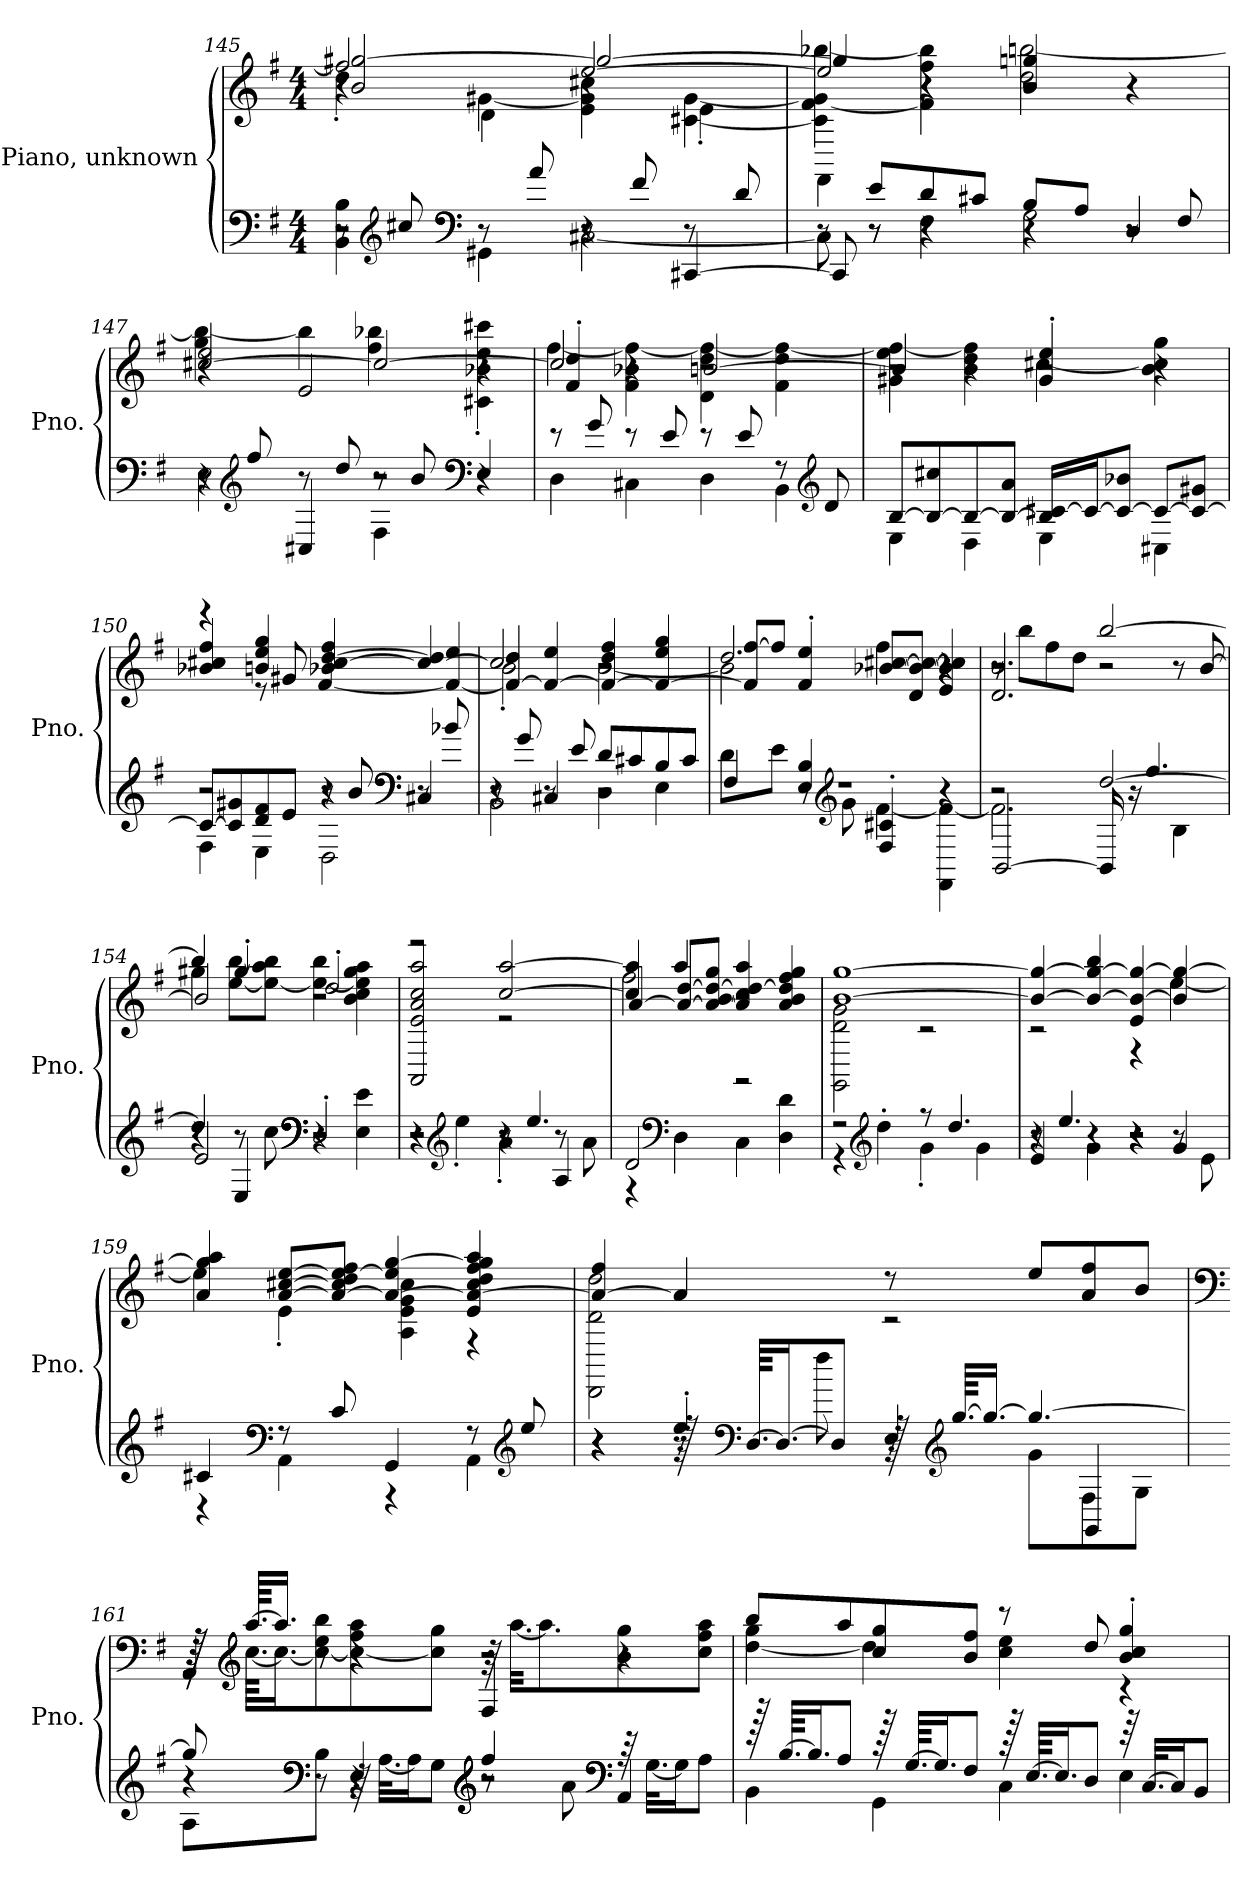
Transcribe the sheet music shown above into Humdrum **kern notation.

**kern	**kern
*part1	*part1
*staff2	*staff1
*I"Piano, unknown	*
*I'Pno.	*
*clefF4	*clefG2
*k[f#]	*k[f#]
*M4/4	*M4/4
=145	=145
*^	*^
*	*^	*	*^
*	*	*	*	*	*^
8r	4BB\ 4B\	2r	2ff#/]	4dd'\	2b/ [2gg#X/	4r
*clefG2	*	*	*	*	*	*
8cc#X/	.	.	.	.	.	.
*clefF4	*	*	*	*	*	*
8r	4GG#X\	.	.	[4g#X\	.	4d\
8a/	.	.	.	.	.	.
8r	[2C#X\	4r	[2ee/	4e\ 4g#\] 4cc#X\	2gg#/_	4r
8f#/	.	.	.	.	.	.
8r	.	[4CC#X/	.	[4c#X\ [4g#\	.	4e'\
8d/	.	.	.	.	.	.
!!LO:LB:g=z	!!	!!	!!
=146	=146	=146	=146	=146	=146	=146
8r	8C#\]	8CC#/]	2ee/]	4c#\] [4f#\ 4g#\] [4bb-X\	4gg#/]	4FF#\
8e/L	8r	8r	.	.	.	.
8d/	4F#\	4r	.	4f#\] 4ff#\ 4bb-\]	4r	4r
8c#X/J	.	.	.	.	.	.
8B/L	2G\	4r	4b/ 4ggn/	2dd\ [2bbn\	2r	2r
8A/J	.	.	.	.	.	.
8r	.	4D/	4r	.	.	.
8F#/	.	.	.	.	.	.
*	*	*	*	*	*v	*v
=147	=147	=147	=147	=147	=147
8r	2E\	4r	[2cc#X/ 2ee/	4gg\ 4bb\_	4r
*clefG2	*	*	*	*	*
8ff#/	.	.	.	.	.
8r	.	4C#X/	.	4bb\]	2e/
8dd/	.	.	.	.	.
8r	4F#\	2r	2cc#/_	4ff#\ 4bb-X\	.
8b/	.	.	.	.	.
*clefF4	*	*	*	*	*
4E/	4r	.	.	4c#X\' 4b-X\' 4ee\' 4ccc#X\'	4r
*	*v	*v	*	*	*
=148	=148	=148	=148	=148
8r	4D\	2cc#/]	[4ff#\	4f#/' 4dd/'
8g/	.	.	.	.
8r	4C#X\	.	4f#\ 4b-X\ 4ff#\_	4r
8e/	.	.	.	.
8r	4D\	2r	4d\ 4dd\ 4ff#\_	[2bn/
8e/	.	.	.	.
8r	4BB\	.	4f#\ 4dd\ 4ff#\_	.
*clefG2	*	*	*	*
8d/	.	.	.	.
!!LO:PB:g=z	!!	!!
=149	=149	=149	=149	=149
[8B/L	4E\	2r	4g#X\ 4ee\ 4ff#\_	4b/]
8B/_ 8cc#X/	.	.	.	.
8B/_	4D\	.	4b\ 4dd\ 4ff#\]	4r
8B/_ 8a/J	.	.	.	.
16B/] [16c#X/LL	4E\	4g#/' 4ee/'	[4cc#X\	2r
16c#/J_	.	.	.	.
8c#/_ 8b-X/J	.	.	.	.
8c#/L_	4C#X\	4r	4b\ 4cc#\] 4gg\	.
8c#/_ 8g#X/J	.	.	.	.
*	*	*	*v	*v
=150	=150	=150	=150
*	*^	*	*
8c#/L_	4F#\	2r	4r	4b-X/ 4cc#X/ 4ff#/
8c#/] 8g#X/	.	.	.	.
8d/ 8f#/	4E\	.	4bn/ 4ee/ 4gg/	8r
8e/J	.	.	.	8g#X/
8r	2D\	4r	4b-X/ [4cc#/ [4dd/ 4ff#/	[4f#/
8b/	.	.	.	.
*clefF4	*	*	*	*
8r	.	4C#X/	4cc#/_ 4dd/]	4f#/_ 4ee/
8b-X/	.	.	.	.
!!LO:LB:g=z
=151	=151	=151	=151	=151
*	*	*	*	*^
8r	2BB\	4r	2cc#/]	2b'\	4f#/_ 4dd/
8g/	.	.	.	.	.
8r	.	4C#X/	.	.	4f#/_ 4ee/
8e/	.	.	.	.	.
8d/L	4D\	2r	2r	[2b\	4f#/_ 4dd/ 4ff#/
8c#X/	.	.	.	.	.
8B/	4E\	.	.	.	4f#/_ 4ee/ 4gg/
8c#/J	.	.	.	.	.
=152	=152	=152	=152	=152	=152
1r	8d\L	4F#/	2.dd/	2b\]	8f#/] [8ff#/L
.	8e\J	.	.	.	8ff#/J]
.	8r	4E/ 4B/	.	.	4f#/' 4ee/'
*clefG2	*	*	*	*	*
.	8g\	.	.	.	.
.	[4f#\	4F#/' 4c#X/'	.	4ff#\	[8b-X/ [8cc#X/L
.	.	.	.	.	8d/ 8b-/_ 8cc#/_J
.	4FF#\ 4f#\_	4r	4r	4r	4e/ 4b-/] 4cc#/]
=153	=153	=153	=153	=153	=153
2r	2.f#\]	[2BB/	2r	8r	2.d/ 2.b/
.	.	.	.	8bb\L	.
.	.	.	.	8ff#\	.
.	.	.	.	8dd\J	.
[2dd/	.	16BB/]	[2bb/	2r	.
.	.	16r	.	.	.
.	.	4.ff#/	.	.	.
.	4B\	.	.	.	8r
.	.	.	.	.	[8b/
!!LO:LB:g=z	!!	!!
=154	=154	=154	=154	=154	=154
4dd/]	4r	2e/	4bb/]	4gg#X\	2b/]
4E/	8r	.	4gg#'/	[8ee\ [8bb\L	.
.	8cc\	.	.	8ee\_ 8aa\ 8bb\]J	.
*clefF4	*	*	*	*	*
2r	4r	2D'/	2r	4ee\_ 4bb\	2dd'/
.	4E\ 4e\	.	.	4b\ 4cc\ 4ee\] 4gg#\ 4aa\	.
*	*	*	*	*v	*v
=155	=155	=155	=155	=155
2r	4r	2r	2r	2AA/ 2e/ 2a/ 2cc/ 2aa/
*clefG2	*	*	*	*
.	4ee'\	.	.	.
8r	4a'\	4r	[2cc/ [2aa/	2r
4.ee/	.	.	.	.
.	8r	4A/	.	.
.	8a\	.	.	.
*	*v	*v	*	*
=156	=156	=156	=156
*	*	*	*^
2d/	4r	4cc/] 4aa/]	2ff#\	[4a/
*clefF4	*	*	*	*
.	4D\	4aa/	.	8a/_ [8dd/L
.	.	.	.	8a/_ 8b/ 8dd/_ 8gg/J
2r	4C\	2r	2r	4a/] 4cc/ 4dd/_ 4aa/
.	4D\ 4d\	.	.	4a/ 4b/ 4dd/] 4ff#/ 4gg/
*	*	*	*v	*v
=157	=157	=157	=157
2r	4r	[1b [1gg	2GG\ 2d\ 2g\
*clefG2	*	*	*
.	4dd'\	.	.
8r	4g'\	.	2r
4.dd/	.	.	.
.	4g\	.	.
!!LO:LB:g=z	!!
=158	=158	=158	=158
*	*^	*	*
8r	4r	4e/	4b/_ 4gg/_	2r
4.ee/	.	.	.	.
.	4g\	4r	4b/_ 4gg/_ 4bb/	.
2r	4r	4r	4e/ 4b/_ 4gg/_	4r
.	8r	4g/	4b/] 4gg/_	[4ee\
.	8e\	.	.	.
*	*v	*v	*	*
=159	=159	=159	=159
4c#X/	4r	4a/ 4gg/] 4aa/	4ee\]
*clefF4	*	*	*
8r	4AA\	[8a/ [8cc#X/ [8ee/L	4e'\
8c#/	.	8a/_ 8cc#/] 8dd/ 8ee/_ 8ff#/J	.
4GG/	4r	4a/_ 4ee/] [4gg/	4A\ 4e\ 4g\ 4cc#\
8r	4AA\	4e/ 4a/_ 4cc#/ 4dd/ 4ff#/ 4gg/] 4aa/	4r
*clefG2	*	*	*
8ee/	.	.	.
=160	=160	=160	=160
*	*^	*	*
4r	4r	4r	4a/_ 4ff#/	2DD\ 2d\ 2dd\
128r	8r	4ee'/	4a/]	.
*clefF4	*	*	*	*
[64.D/KKLL	.	.	.	.
16.D/J_	.	.	.	.
8D/J]	8ff#\	.	.	.
128r	8r	4E/	8r	2r
*clefG2	*	*	*	*
[64.gg/KKLL	.	.	.	.
16.gg/JJ_	.	.	.	.
4.gg/_	8g\L	.	8ee/L	.
.	8F#\	4GG/	8a/ 8ff#/	.
.	8G\J	.	8b/J	.
*	*	*	*v	*v
!!LO:LB:g=z
=161	=161	=161	=161
*	*	*	*clefF4
*	*	*	*^
*	*	*	*	*^
8gg/]	8A\L	4r	128r	128r	4AA/
*	*	*	*clefG2	*	*
.	.	.	[64.aa/KKLL	[64.cc\KKLL	.
.	.	.	16.aa/JJ]	16.cc\J_	.
*clefF4	*	*	*	*	*
8r	8B\J	.	8r	8cc\_ 8ee\ 8bb\	.
4r	64r	4E/	4r	8cc\_ 8ff#\ 8aa\	4r
.	[32.A\KLL	.	.	.	.
.	16A\J]	.	.	.	.
.	8G\J	.	.	8cc\] 8gg\J	.
*clefG2	*	*	*	*	*
2r	8r	4ff#/	2r	64r	4F#/
.	.	.	.	[32.aa\KKL	.
.	.	.	.	8.aa\]	.
.	8a\	.	.	.	.
*clefF4	*	*	*	*	*
.	64r	4AA/	.	8b\ 8gg\	4r
.	[32.G\KLL	.	.	.	.
.	16G\J]	.	.	.	.
.	8A\J	.	.	8cc\ 8ff#\ 8aa\J	.
*	*v	*v	*	*	*
*	*	*	*v	*v
!!LO:LB:g=z
=162	=162	=162	=162
128r	4BB\	8bb/L	[4dd\ 4gg\
[64.B/KKLL	.	.	.
16.B/J]	.	.	.
8A/J	.	8aa/	.
128r	4GG\	8cc/ 8gg/	4dd\]
[64.G/KKLL	.	.	.
16.G/J]	.	.	.
8F#/J	.	8b/ 8ff#/J	.
128r	4C\	8r	4cc\ 4ee\
[64.E/KKLL	.	.	.
16.E/J]	.	.	.
8D/J	.	8dd/	.
64r	4E\	4b/' 4cc/' 4gg/'	4r
[32.C/KLL	.	.	.
16C/J]	.	.	.
8BB/J	.	.	.
*v	*v	*	*
*	*v	*v
=	=
*-	*-
